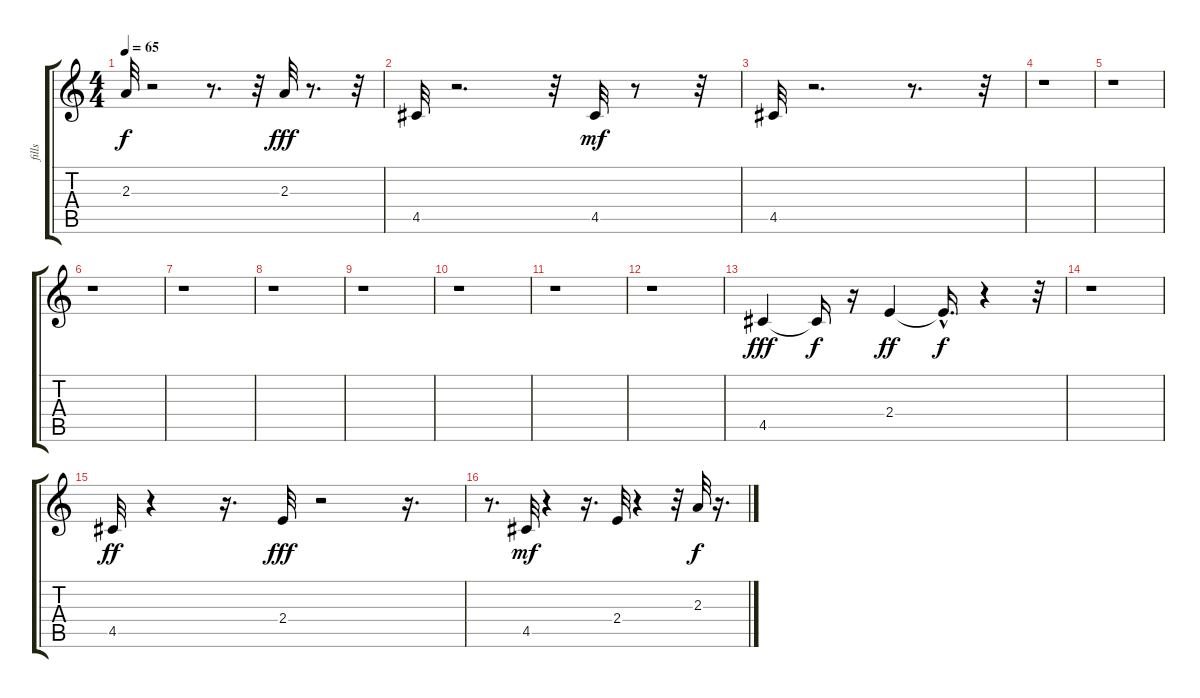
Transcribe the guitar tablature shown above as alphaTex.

\track ("fills" "fills") {instrument distortionguitar}
\staff {score tabs}
\tuning (E4 B3 G3 D3 A2 E2) {hide}
\ts (4 4)
\tempo 65
\clef g2
\ks c
2.3.32{dy f} r.2 r.8{d} r.32 2.3.32{dy fff} r.8{d} r.32 |
4.5.32 r.2{d} r.32 4.5.32{dy mf} r.8 r.32 |
4.5.32 r.2{d} r.8{d} r.32 |
r.1 |
r.1 |
r.1 |
r.1 |
r.1 |
r.1 |
r.1 |
r.1 |
r.1 |
4.5.4{dy fff} 4.5{t}.16{dy f} r.16 2.4.4{dy ff} 2.4{hac t}.16{d dy f} r.4 r.32 |
r.1 |
4.5.32{dy ff} r.4 r.16{d} 2.4.32{dy fff} r.2 r.16{d} |
r.8{d} 4.5.32{dy mf} r.4 r.16{d} 2.4.32 r.4 r.32 2.3.32{dy f} r.16{d}
